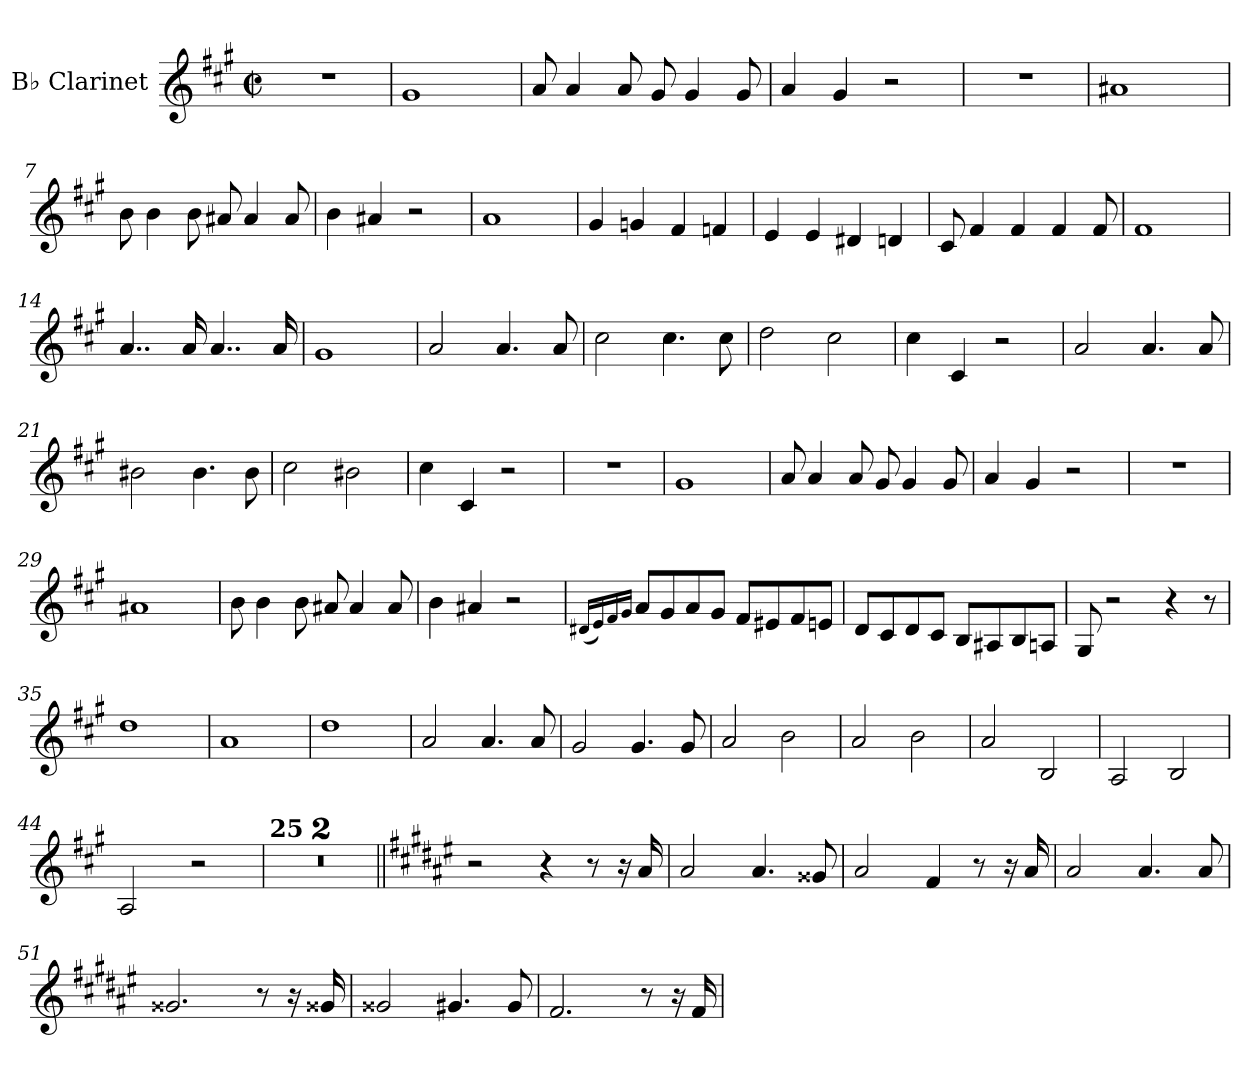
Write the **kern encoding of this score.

**kern
*part1
*staff1
*I"B♭ Clarinet
*I'B♭ Cl.
*clefG2
*ITrd1c2
*k[f#]
*M2/2
*met(c|)
=1
1r
=2
1f#
=3
8g/
4g/
8g/
8f#/
4f#/
8f#/
=4
4g/
4f#/
2r
=5
1r
=6
1g#X
=7
8a\
4a\
8a\
8g#X/
4g#/
8g#/
=8
4a\
4g#X/
2r
=9
1g
!!LO:LB:g=z
=10
4f#/
4fn/
4e/
4e-X/
=11
4d/
4d/
4c#X/
4cn/
=12
8B/
4e/
4e/
4e/
8e/
=13
1e
=14
4..g/
16g/
4..g/
16g/
=15
1f#
=16
2g/
4.g/
8g/
=17
2b\
4.b\
8b\
=18
2cc\
2b\
!!LO:LB:g=z
=19
4b\
4B/
2r
=20
2g/
4.g/
8g/
=21
2a#X\
4.a#\
8a#\
=22
2b\
2a#X\
=23
4b\
4B/
2r
=24
1r
=25
1f#
=26
8g/
4g/
8g/
8f#/
4f#/
8f#/
=27
4g/
4f#/
2r
=28
1r
=29
1g#X
!!LO:LB:g=z
=30
8a\
4a\
8a\
8g#X/
4g#/
8g#/
=31
4a\
4g#X/
2r
=32
(16qc#X/LL
16qd/)
16qe/
16qf#/JJ
8g/L
8f#/
8g/
8f#/J
8e/L
8d#X/
8e/
8dn/J
=33
8c/L
8B/
8c/
8B/J
8A/L
8G#X/
8A/
8Gn/J
=34
8F#/
2r
4r
8r
=35
1cc
!!LO:LB:g=z
=36
1g
=37
1cc
=38
2g/
4.g/
8g/
=39
2f#/
4.f#/
8f#/
=40
2g/
2a\
=41
2g/
2a\
=42
2g/
2A/
=43
2G/
2A/
=44
2G/
2r
=45
!LO:TX:a:B:t=25
1r
=46
1r
!!LO:LB:g=z
=47||
*k[f#c#g#d#]
2r
4r
8r
16r
16g#/
=48
2g#/
4.g#/
8f##X/
=49
2g#/
4e/
8r
16r
16g#/
=50
2g#/
4.g#/
8g#/
=51
2.f##X/
8r
16r
16f##X/
=52
2f##X/
4.f#X/
8f#/
=53
2.e/
8r
16r
16e/
=
*-
